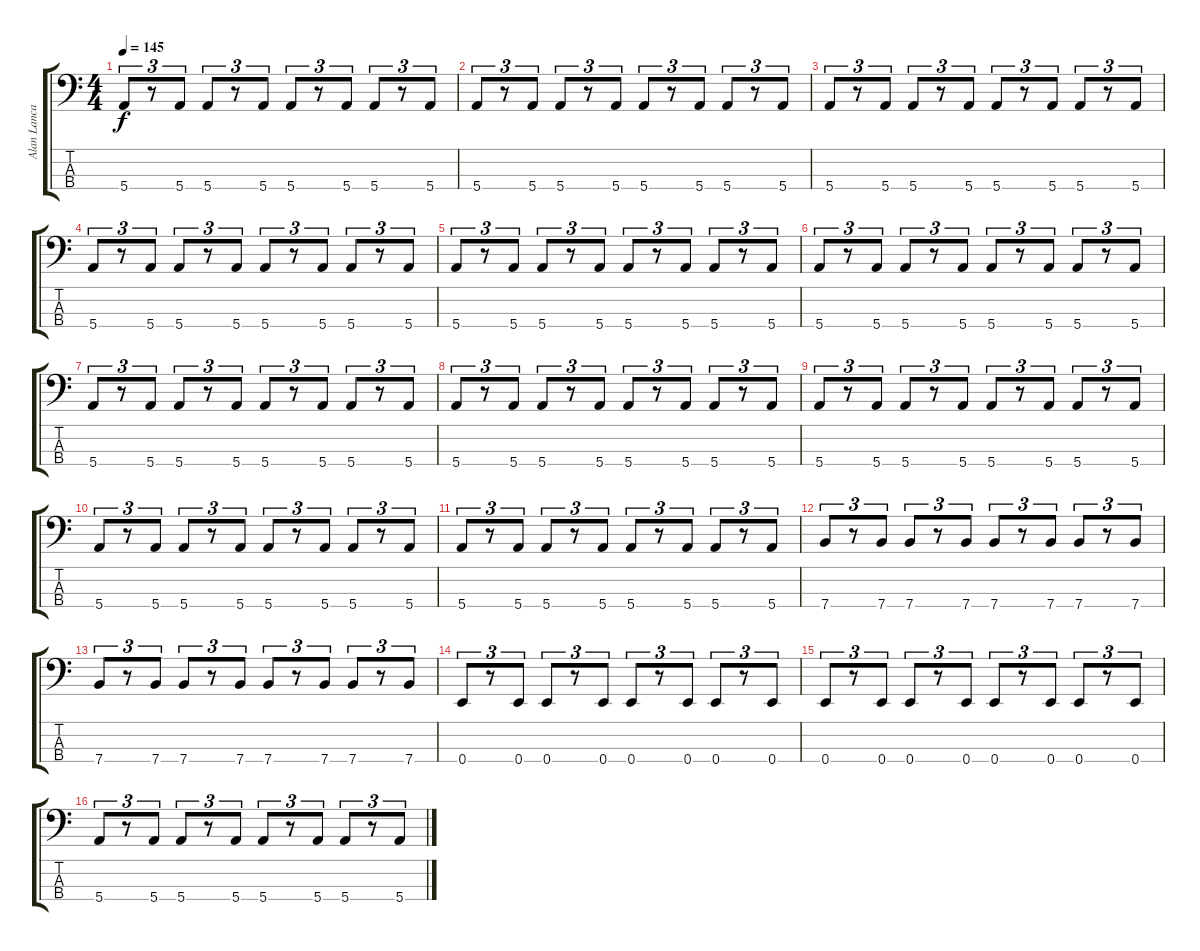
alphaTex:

\track ("Alan Lancaster" "Alan Lanca") {instrument electricbassfinger}
\staff {score tabs}
\tuning (G2 D2 A1 E1) {hide}
\ts (4 4)
\tempo 145
\clef f4
\ks c
5.4.8{tu (3 2) dy f} r.8{tu (3 2)} 5.4.8{tu (3 2)} 5.4.8{tu (3 2)} r.8{tu (3 2)} 5.4.8{tu (3 2)} 5.4.8{tu (3 2)} r.8{tu (3 2)} 5.4.8{tu (3 2)} 5.4.8{tu (3 2)} r.8{tu (3 2)} 5.4.8{tu (3 2)} |
5.4.8{tu (3 2)} r.8{tu (3 2)} 5.4.8{tu (3 2)} 5.4.8{tu (3 2)} r.8{tu (3 2)} 5.4.8{tu (3 2)} 5.4.8{tu (3 2)} r.8{tu (3 2)} 5.4.8{tu (3 2)} 5.4.8{tu (3 2)} r.8{tu (3 2)} 5.4.8{tu (3 2)} |
5.4.8{tu (3 2)} r.8{tu (3 2)} 5.4.8{tu (3 2)} 5.4.8{tu (3 2)} r.8{tu (3 2)} 5.4.8{tu (3 2)} 5.4.8{tu (3 2)} r.8{tu (3 2)} 5.4.8{tu (3 2)} 5.4.8{tu (3 2)} r.8{tu (3 2)} 5.4.8{tu (3 2)} |
5.4.8{tu (3 2)} r.8{tu (3 2)} 5.4.8{tu (3 2)} 5.4.8{tu (3 2)} r.8{tu (3 2)} 5.4.8{tu (3 2)} 5.4.8{tu (3 2)} r.8{tu (3 2)} 5.4.8{tu (3 2)} 5.4.8{tu (3 2)} r.8{tu (3 2)} 5.4.8{tu (3 2)} |
5.4.8{tu (3 2)} r.8{tu (3 2)} 5.4.8{tu (3 2)} 5.4.8{tu (3 2)} r.8{tu (3 2)} 5.4.8{tu (3 2)} 5.4.8{tu (3 2)} r.8{tu (3 2)} 5.4.8{tu (3 2)} 5.4.8{tu (3 2)} r.8{tu (3 2)} 5.4.8{tu (3 2)} |
5.4.8{tu (3 2)} r.8{tu (3 2)} 5.4.8{tu (3 2)} 5.4.8{tu (3 2)} r.8{tu (3 2)} 5.4.8{tu (3 2)} 5.4.8{tu (3 2)} r.8{tu (3 2)} 5.4.8{tu (3 2)} 5.4.8{tu (3 2)} r.8{tu (3 2)} 5.4.8{tu (3 2)} |
5.4.8{tu (3 2)} r.8{tu (3 2)} 5.4.8{tu (3 2)} 5.4.8{tu (3 2)} r.8{tu (3 2)} 5.4.8{tu (3 2)} 5.4.8{tu (3 2)} r.8{tu (3 2)} 5.4.8{tu (3 2)} 5.4.8{tu (3 2)} r.8{tu (3 2)} 5.4.8{tu (3 2)} |
5.4.8{tu (3 2)} r.8{tu (3 2)} 5.4.8{tu (3 2)} 5.4.8{tu (3 2)} r.8{tu (3 2)} 5.4.8{tu (3 2)} 5.4.8{tu (3 2)} r.8{tu (3 2)} 5.4.8{tu (3 2)} 5.4.8{tu (3 2)} r.8{tu (3 2)} 5.4.8{tu (3 2)} |
5.4.8{tu (3 2)} r.8{tu (3 2)} 5.4.8{tu (3 2)} 5.4.8{tu (3 2)} r.8{tu (3 2)} 5.4.8{tu (3 2)} 5.4.8{tu (3 2)} r.8{tu (3 2)} 5.4.8{tu (3 2)} 5.4.8{tu (3 2)} r.8{tu (3 2)} 5.4.8{tu (3 2)} |
5.4.8{tu (3 2)} r.8{tu (3 2)} 5.4.8{tu (3 2)} 5.4.8{tu (3 2)} r.8{tu (3 2)} 5.4.8{tu (3 2)} 5.4.8{tu (3 2)} r.8{tu (3 2)} 5.4.8{tu (3 2)} 5.4.8{tu (3 2)} r.8{tu (3 2)} 5.4.8{tu (3 2)} |
5.4.8{tu (3 2)} r.8{tu (3 2)} 5.4.8{tu (3 2)} 5.4.8{tu (3 2)} r.8{tu (3 2)} 5.4.8{tu (3 2)} 5.4.8{tu (3 2)} r.8{tu (3 2)} 5.4.8{tu (3 2)} 5.4.8{tu (3 2)} r.8{tu (3 2)} 5.4.8{tu (3 2)} |
7.4.8{tu (3 2)} r.8{tu (3 2)} 7.4.8{tu (3 2)} 7.4.8{tu (3 2)} r.8{tu (3 2)} 7.4.8{tu (3 2)} 7.4.8{tu (3 2)} r.8{tu (3 2)} 7.4.8{tu (3 2)} 7.4.8{tu (3 2)} r.8{tu (3 2)} 7.4.8{tu (3 2)} |
7.4.8{tu (3 2)} r.8{tu (3 2)} 7.4.8{tu (3 2)} 7.4.8{tu (3 2)} r.8{tu (3 2)} 7.4.8{tu (3 2)} 7.4.8{tu (3 2)} r.8{tu (3 2)} 7.4.8{tu (3 2)} 7.4.8{tu (3 2)} r.8{tu (3 2)} 7.4.8{tu (3 2)} |
0.4.8{tu (3 2)} r.8{tu (3 2)} 0.4.8{tu (3 2)} 0.4.8{tu (3 2)} r.8{tu (3 2)} 0.4.8{tu (3 2)} 0.4.8{tu (3 2)} r.8{tu (3 2)} 0.4.8{tu (3 2)} 0.4.8{tu (3 2)} r.8{tu (3 2)} 0.4.8{tu (3 2)} |
0.4.8{tu (3 2)} r.8{tu (3 2)} 0.4.8{tu (3 2)} 0.4.8{tu (3 2)} r.8{tu (3 2)} 0.4.8{tu (3 2)} 0.4.8{tu (3 2)} r.8{tu (3 2)} 0.4.8{tu (3 2)} 0.4.8{tu (3 2)} r.8{tu (3 2)} 0.4.8{tu (3 2)} |
5.4.8{tu (3 2)} r.8{tu (3 2)} 5.4.8{tu (3 2)} 5.4.8{tu (3 2)} r.8{tu (3 2)} 5.4.8{tu (3 2)} 5.4.8{tu (3 2)} r.8{tu (3 2)} 5.4.8{tu (3 2)} 5.4.8{tu (3 2)} r.8{tu (3 2)} 5.4.8{tu (3 2)}
